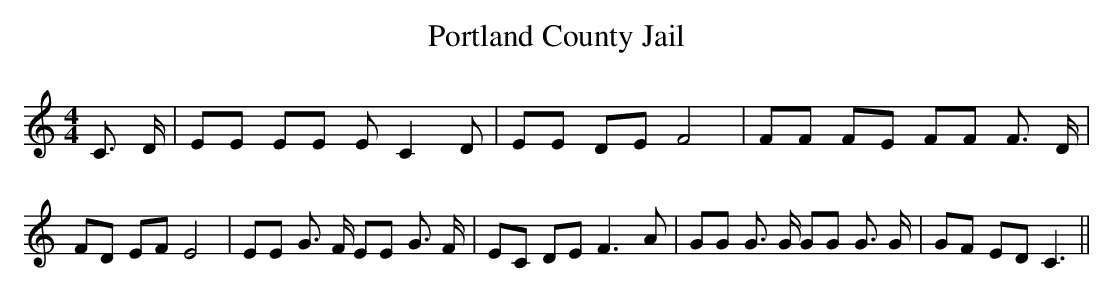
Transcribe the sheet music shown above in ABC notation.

X:1
T:Portland County Jail
M:4/4
L:1/8
K:C
 C3/2 D/2| EE EE E C2 D| EE DE F4| FF FE FF F3/2 D/2| FD EF E4| EE G3/2 F/2 EE G3/2 F/2|\
 EC DE F3 A| GG G3/2 G/2 GG G3/2 G/2| GF ED C3||
